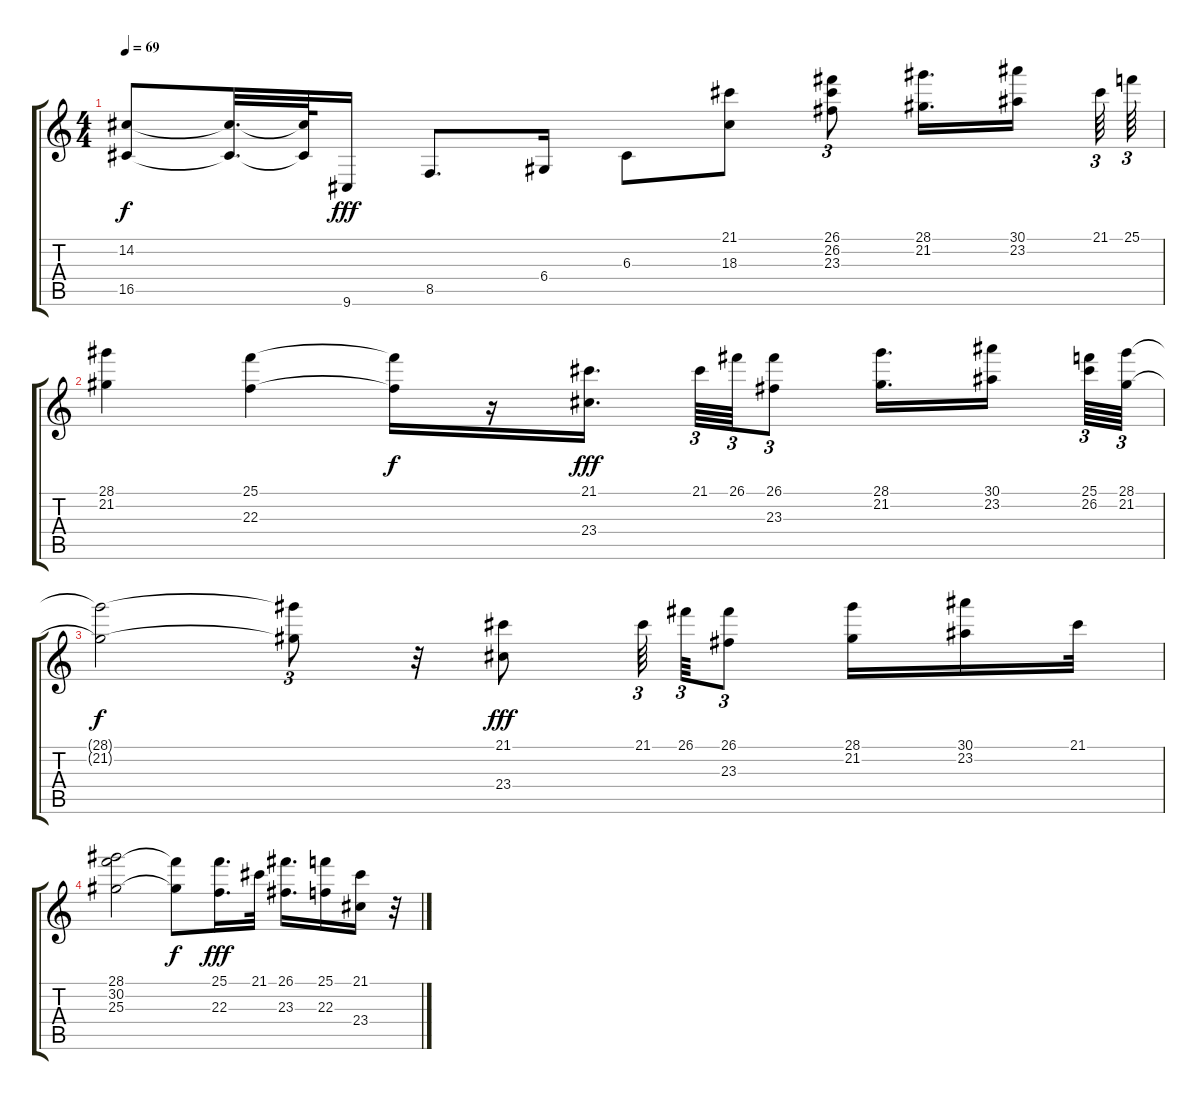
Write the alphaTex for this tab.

\track "" {instrument brightacousticpiano}
\staff {score tabs}
\tuning (E4 B3 G3 D3 A2 E2) {hide}
\ts (4 4)
\tempo 69
\clef g2
\ks c
(14.2{t} 16.5{t}).8{dy f} (14.2{t} 16.5{t}).32{d} (14.2{t} 16.5{t}).64 9.6.16{dy fff} 8.5.8{d} 6.4.16 6.3.8 (21.1 18.3).8 (26.1 26.2 23.3).8{tu (3 2)} (28.1 21.2).16{d} (30.1 23.2).16{beam splitsecondary} 21.1.64{tu (3 2)} 25.1.64{tu (3 2)} |
(28.1 21.2).4 (25.1 22.3).4 (25.1{t} 22.3{t}).16{dy f} r.16 (21.1 23.4).16{d dy fff beam splitsecondary} 21.1.64{tu (3 2)} 26.1.64{tu (3 2)} (26.1 23.3).8{tu (3 2)} (28.1 21.2).16{d} (30.1 23.2).16{beam splitsecondary} (25.1 26.2).64{tu (3 2)} (28.1 21.2).64{tu (3 2)} |
(28.1{t} 21.2{t}).2{dy f} (28.1{t} 21.2{t}).8{tu (3 2)} r.32 (21.1 23.4).8{dy fff} 21.1.64{tu (3 2)} 26.1.64{tu (3 2)} (26.1 23.3).8{tu (3 2)} (28.1 21.2).16 (30.1 23.2).16 21.1.32 |
(28.1 30.2 25.3).2 (30.2{t} 25.3{t}).8{dy f} (25.1 22.3).16{d dy fff} 21.1.32 (26.1 23.3).16{d} (25.1 22.3).16 (21.1 23.4).16 r.32
